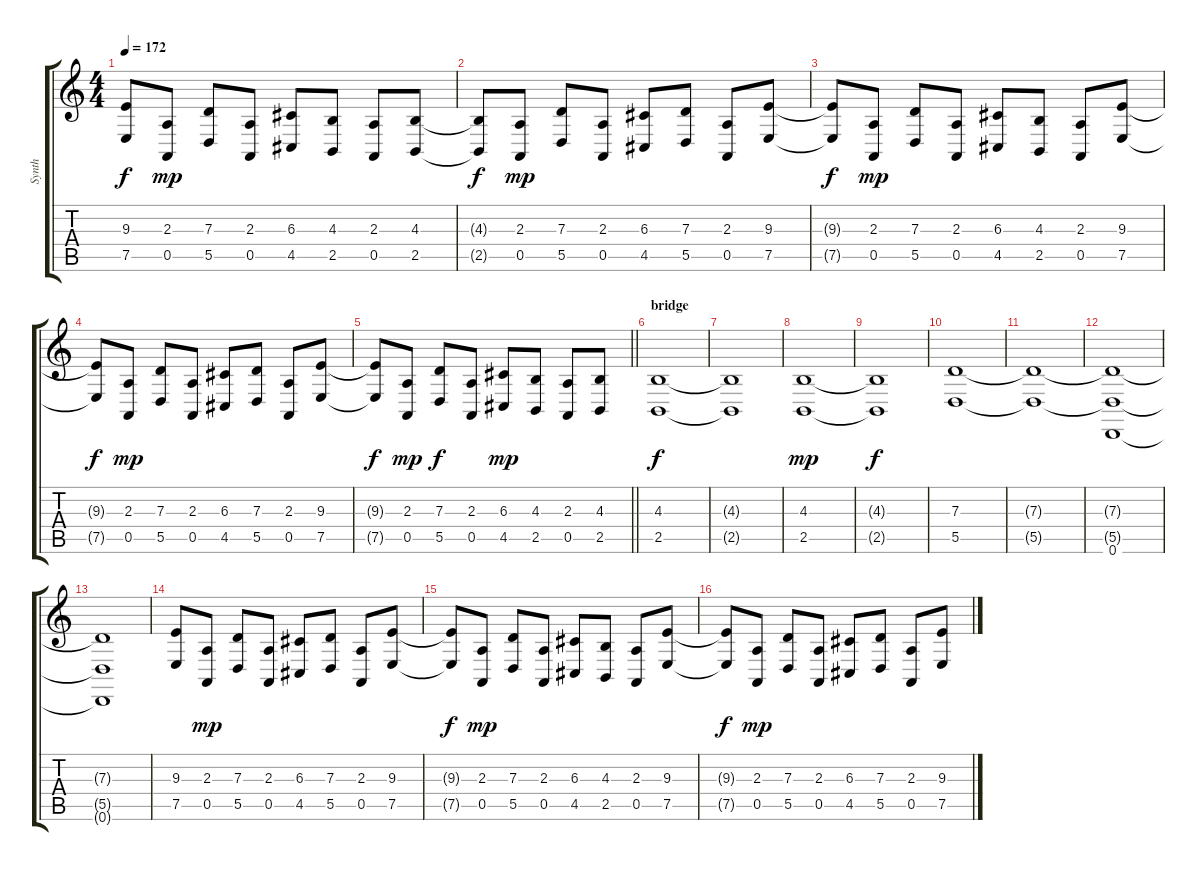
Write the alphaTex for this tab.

\track ("Synth" "Synth") {instrument lead2sawtooth}
\staff {score tabs}
\tuning (E4 B3 G3 D3 A2 D2) {hide}
\ts (4 4)
\tempo 172
\clef g2
\ks c
(9.3{t} 7.5{t}).8{dy f} (2.3 0.5).8{dy mp} (7.3 5.5).8 (2.3 0.5).8 (6.3 4.5).8 (4.3 2.5).8 (2.3 0.5).8 (4.3 2.5).8 |
(4.3{t} 2.5{t}).8{dy f} (2.3 0.5).8{dy mp} (7.3 5.5).8 (2.3 0.5).8 (6.3 4.5).8 (7.3 5.5).8 (2.3 0.5).8 (9.3 7.5).8 |
(9.3{t} 7.5{t}).8{dy f} (2.3 0.5).8{dy mp} (7.3 5.5).8 (2.3 0.5).8 (6.3 4.5).8 (4.3 2.5).8 (2.3 0.5).8 (9.3 7.5).8 |
(9.3{t} 7.5{t}).8{dy f} (2.3 0.5).8{dy mp} (7.3 5.5).8 (2.3 0.5).8 (6.3 4.5).8 (7.3 5.5).8 (2.3 0.5).8 (9.3 7.5).8 |
\barLineRight lightlight
(9.3{t} 7.5{t}).8{dy f} (2.3 0.5).8{dy mp} (7.3 5.5).8{dy f} (2.3 0.5).8 (6.3 4.5).8{dy mp} (4.3 2.5).8 (2.3 0.5).8 (4.3 2.5).8 |
\section ("" "bridge")
(4.3 2.5).1{dy f volume 8} |
(4.3{t} 2.5{t}).1 |
(4.3 2.5).1{dy mp} |
(4.3{t} 2.5{t}).1{dy f} |
(7.3 5.5).1 |
(7.3{t} 5.5{t}).1 |
(7.3{t} 5.5{t} 0.6).1 |
(7.3{t} 5.5{t} 0.6{t}).1 |
(9.3 7.5).8 (2.3 0.5).8{dy mp} (7.3 5.5).8 (2.3 0.5).8 (6.3 4.5).8 (7.3 5.5).8 (2.3 0.5).8 (9.3 7.5).8 |
(9.3{t} 7.5{t}).8{dy f} (2.3 0.5).8{dy mp} (7.3 5.5).8 (2.3 0.5).8 (6.3 4.5).8 (4.3 2.5).8 (2.3 0.5).8 (9.3 7.5).8 |
(9.3{t} 7.5{t}).8{dy f} (2.3 0.5).8{dy mp} (7.3 5.5).8 (2.3 0.5).8 (6.3 4.5).8 (7.3 5.5).8 (2.3 0.5).8 (9.3 7.5).8
